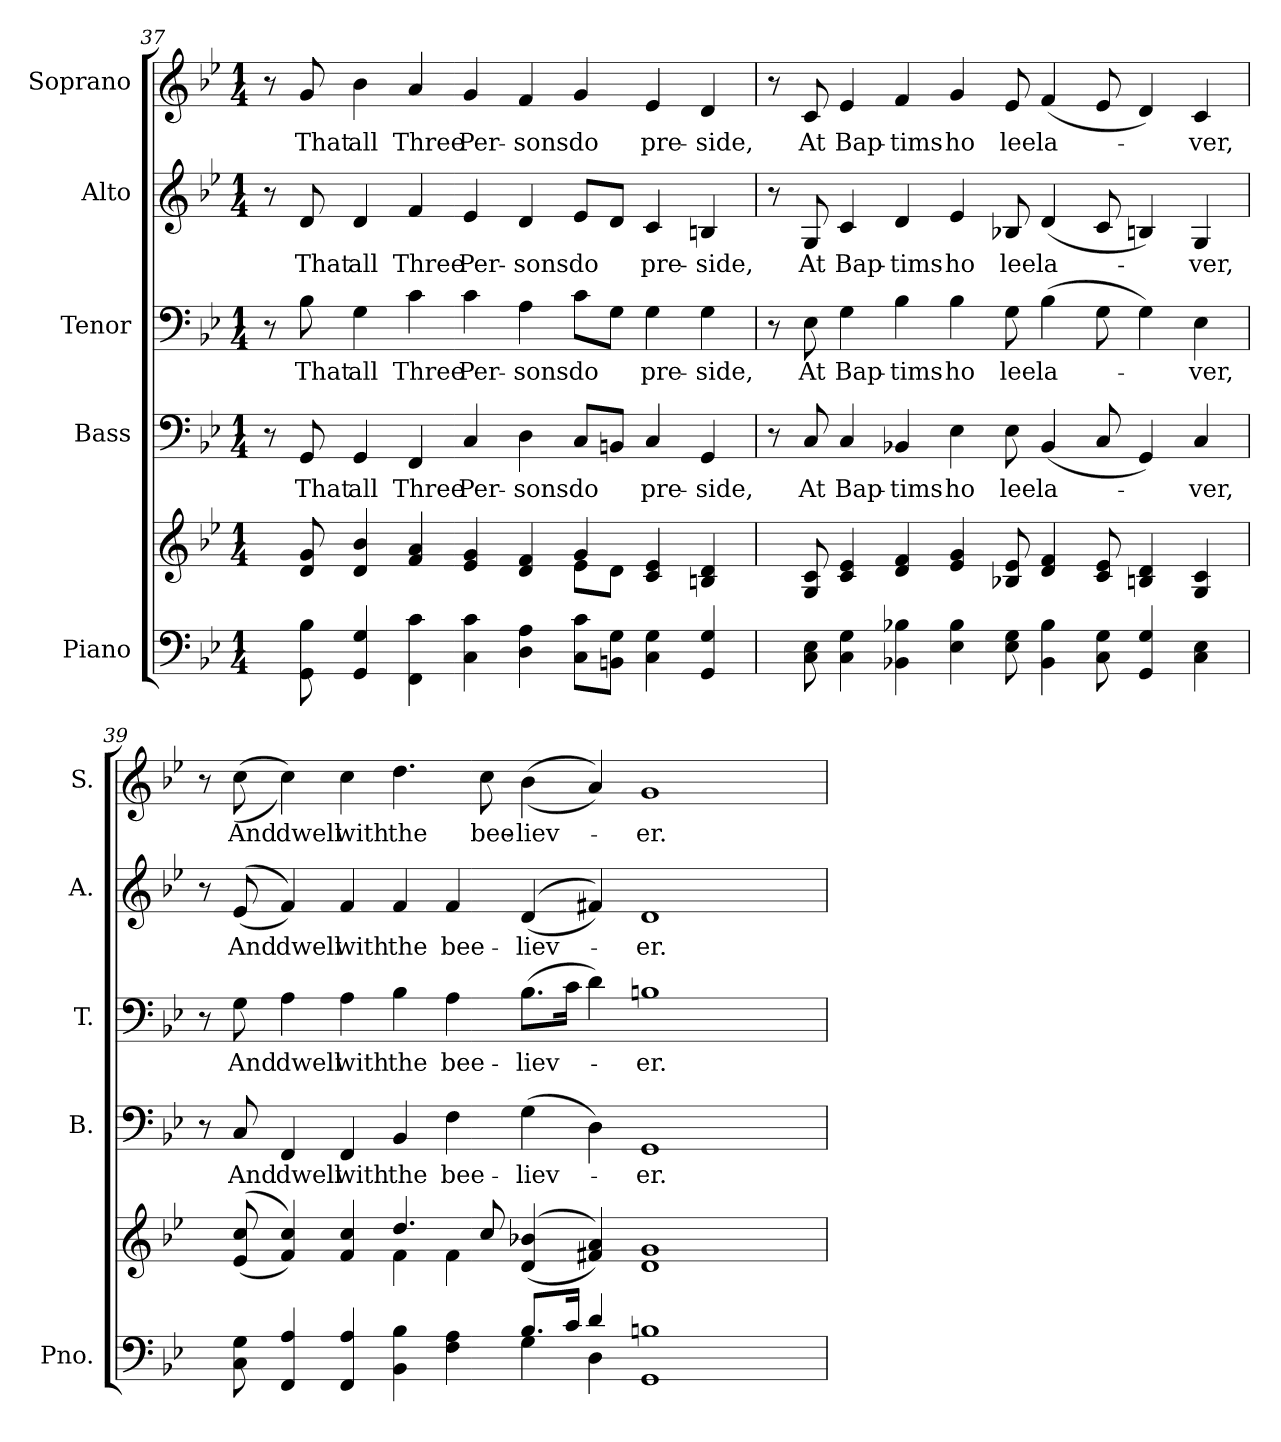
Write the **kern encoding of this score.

**kern	**kern	**kern	**text	**kern	**text	**kern	**text	**kern	**text
*part5	*part5	*part4	*part4	*part3	*part3	*part2	*part2	*part1	*part1
*staff6	*staff5	*staff4	*staff4	*staff3	*staff3	*staff2	*staff2	*staff1	*staff1
*I"Piano	*	*I"Bass	*	*I"Tenor	*	*I"Alto	*	*I"Soprano	*
*I'Pno.	*	*I'B.	*	*I'T.	*	*I'A.	*	*I'S.	*
!!LO:PB:g=z
*clefF4	*clefG2	*clefF4	*	*clefF4	*	*clefG2	*	*clefG2	*
*k[b-e-]	*k[b-e-]	*k[b-e-]	*	*k[b-e-]	*	*k[b-e-]	*	*k[b-e-]	*
*B-:	*B-:	*B-:	*	*B-:	*	*B-:	*	*B-:	*
*M1/4	*M1/4	*M1/4	*	*M1/4	*	*M1/4	*	*M1/4	*
=37	=37	=37	=37	=37	=37	=37	=37	=37	=37
*	*^	*	*	*	*	*	*	*	*
8ryy	8ryy	1ryy	8r	.	8r	.	8r	.	8r	.
!	!	!	!	!LO:LY:b:color=#000000	!	!	!	!	!	!
!	!	!	!	!	!	!LO:LY:b:color=#000000	!	!	!	!
!	!	!	!	!	!	!	!	!LO:LY:b:color=#000000	!	!
!	!	!	!	!	!	!	!	!	!	!LO:LY:b:color=#000000
8GGi\ 8B-i	8di/ 8gi	.	8GGi/	That	8B-i\	That	8di/	That	8gi/	That
!	!	!	!	!LO:LY:b:color=#000000	!	!	!	!	!	!
!	!	!	!	!	!	!LO:LY:b:color=#000000	!	!	!	!
!	!	!	!	!	!	!	!	!LO:LY:b:color=#000000	!	!
!	!	!	!	!	!	!	!	!	!	!LO:LY:b:color=#000000
4GGi/ 4Gi	4di/ 4b-i	.	4GGi/	all	4Gi\	all	4di/	all	4b-i\	all
!	!	!	!	!LO:LY:b:color=#000000	!	!	!	!	!	!
!	!	!	!	!	!	!LO:LY:b:color=#000000	!	!	!	!
!	!	!	!	!	!	!	!	!LO:LY:b:color=#000000	!	!
!	!	!	!	!	!	!	!	!	!	!LO:LY:b:color=#000000
4FFi\ 4ci	4fi/ 4ai	.	4FFi/	Three	4ci\	Three	4fi/	Three	4ai/	Three
!	!	!	!	!LO:LY:b:color=#000000	!	!	!	!	!	!
!	!	!	!	!	!	!LO:LY:b:color=#000000	!	!	!	!
!	!	!	!	!	!	!	!	!LO:LY:b:color=#000000	!	!
!	!	!	!	!	!	!	!	!	!	!LO:LY:b:color=#000000
4Ci\ 4ci	4e-i/ 4gi	.	4Ci/	Per-	4ci\	Per-	4e-i/	Per-	4gi/	Per-
!	!	!	!	!LO:LY:b:color=#000000	!	!	!	!	!	!
!	!	!	!	!	!	!LO:LY:b:color=#000000	!	!	!	!
!	!	!	!	!	!	!	!	!LO:LY:b:color=#000000	!	!
!	!	!	!	!	!	!	!	!	!	!LO:LY:b:color=#000000
4Di\ 4Ai	4di/ 4fi	4ryy	4Di\	-sons	4Ai\	-sons	4di/	-sons	4fi/	-sons
!	!	!	!	!LO:LY:b:color=#000000	!	!	!	!	!	!
!	!	!	!	!	!	!LO:LY:b:color=#000000	!	!	!	!
!	!	!	!	!	!	!	!	!LO:LY:b:color=#000000	!	!
!	!	!	!	!	!	!	!	!	!	!LO:LY:b:color=#000000
8Ci\ 8ciL	4gi/	8e-i\L	8Ci/L	do	8ci\L	do	8e-i/L	do	4gi/	do
8BBni\ 8GiJ	.	8di\J	8BBni/J	.	8Gi\J	.	8di/J	.	.	.
!	!	!	!	!LO:LY:b:color=#000000	!	!	!	!	!	!
!	!	!	!	!	!	!LO:LY:b:color=#000000	!	!	!	!
!	!	!	!	!	!	!	!	!LO:LY:b:color=#000000	!	!
!	!	!	!	!	!	!	!	!	!	!LO:LY:b:color=#000000
4Ci\ 4Gi	4ci/ 4e-i	2ryy	4Ci/	pre-	4Gi\	pre-	4ci/	pre-	4e-i/	pre-
!	!	!	!	!LO:LY:b:color=#000000	!	!	!	!	!	!
!	!	!	!	!	!	!LO:LY:b:color=#000000	!	!	!	!
!	!	!	!	!	!	!	!	!LO:LY:b:color=#000000	!	!
!	!	!	!	!	!	!	!	!	!	!LO:LY:b:color=#000000
4GGi/ 4Gi	4Bni/ 4di	.	4GGi/	-side,	4Gi\	-side,	4Bni/	-side,	4di/	-side,
*	*v	*v	*	*	*	*	*	*	*	*
!!LO:PB:g=z
=38	=38	=38	=38	=38	=38	=38	=38	=38	=38
8ryy	8ryy	8r	.	8r	.	8r	.	8r	.
!	!	!	!LO:LY:b:color=#000000	!	!	!	!	!	!
!	!	!	!	!	!LO:LY:b:color=#000000	!	!	!	!
!	!	!	!	!	!	!	!LO:LY:b:color=#000000	!	!
!	!	!	!	!	!	!	!	!	!LO:LY:b:color=#000000
8Ci\ 8E-i	8Gi/ 8ci	8Ci/	At	8E-i\	At	8Gi/	At	8ci/	At
!	!	!	!LO:LY:b:color=#000000	!	!	!	!	!	!
!	!	!	!	!	!LO:LY:b:color=#000000	!	!	!	!
!	!	!	!	!	!	!	!LO:LY:b:color=#000000	!	!
!	!	!	!	!	!	!	!	!	!LO:LY:b:color=#000000
4Ci\ 4Gi	4ci/ 4e-i	4Ci/	Bap-	4Gi\	Bap-	4ci/	Bap-	4e-i/	Bap-
!	!	!	!LO:LY:b:color=#000000	!	!	!	!	!	!
!	!	!	!	!	!LO:LY:b:color=#000000	!	!	!	!
!	!	!	!	!	!	!	!LO:LY:b:color=#000000	!	!
!	!	!	!	!	!	!	!	!	!LO:LY:b:color=#000000
4BB-Xi\ 4B-Xi	4di/ 4fi	4BB-Xi/	-tims	4B-i\	-tims	4di/	-tims	4fi/	-tims
!	!	!	!LO:LY:b:color=#000000	!	!	!	!	!	!
!	!	!	!	!	!LO:LY:b:color=#000000	!	!	!	!
!	!	!	!	!	!	!	!LO:LY:b:color=#000000	!	!
!	!	!	!	!	!	!	!	!	!LO:LY:b:color=#000000
4E-i\ 4B-i	4e-i/ 4gi	4E-i\	ho	4B-i\	ho	4e-i/	ho	4gi/	ho
!	!	!	!LO:LY:b:color=#000000	!	!	!	!	!	!
!	!	!	!	!	!LO:LY:b:color=#000000	!	!	!	!
!	!	!	!	!	!	!	!LO:LY:b:color=#000000	!	!
!	!	!	!	!	!	!	!	!	!LO:LY:b:color=#000000
8E-i\ 8Gi	8B-Xi/ 8e-i	8E-i\	lee	8Gi\	lee	8B-Xi/	lee	8e-i/	lee
!	!	!	!LO:LY:b:color=#000000	!	!	!	!	!	!
!	!	!	!	!	!LO:LY:b:color=#000000	!	!	!	!
!	!	!	!	!	!	!	!LO:LY:b:color=#000000	!	!
!	!	!	!	!	!	!	!	!	!LO:LY:b:color=#000000
4BB-i\ 4B-i	4di/ 4fi	(4BB-i/	la-	(4B-i\	la-	(4di/	la-	(4fi/	la-
8Ci\ 8Gi	8ci/ 8e-i	8Ci/	.	8Gi\	.	8ci/	.	8e-i/	.
4GGi/ 4Gi	4Bni/ 4di	4GGi/)	.	4Gi\)	.	4Bni/)	.	4di/)	.
!	!	!	!LO:LY:b:color=#000000	!	!	!	!	!	!
!	!	!	!	!	!LO:LY:b:color=#000000	!	!	!	!
!	!	!	!	!	!	!	!LO:LY:b:color=#000000	!	!
!	!	!	!	!	!	!	!	!	!LO:LY:b:color=#000000
4Ci\ 4E-i	4Gi/ 4ci	4Ci/	-ver,	4E-i\	-ver,	4Gi/	-ver,	4ci/	-ver,
!!LO:PB:g=z
=39	=39	=39	=39	=39	=39	=39	=39	=39	=39
*^	*^	*	*	*	*	*	*	*	*
8ryy	1ryy	8ryy	2ryy	8r	.	8r	.	8r	.	8r	.
!	!	!	!	!	!LO:LY:b:color=#000000	!	!	!	!	!	!
!	!	!	!	!	!	!	!LO:LY:b:color=#000000	!	!	!	!
!	!	!	!	!	!	!	!	!	!LO:LY:b:color=#000000	!	!
!	!	!	!	!	!	!	!	!	!	!	!LO:LY:b:color=#000000
8Ci\ 8Gi	.	((8e-i/ 8cci	.	8Ci/	And	8Gi\	And	((8e-i/	And	((8cci\	And
!	!	!	!	!	!LO:LY:b:color=#000000	!	!	!	!	!	!
!	!	!	!	!	!	!	!LO:LY:b:color=#000000	!	!	!	!
!	!	!	!	!	!	!	!	!	!LO:LY:b:color=#000000	!	!
!	!	!	!	!	!	!	!	!	!	!	!LO:LY:b:color=#000000
4FFi/ 4Ai	.	4fi/ 4cci))	.	4FFi/	dwell	4Ai\	dwell	4fi/))	dwell	4cci\))	dwell
!	!	!	!	!	!LO:LY:b:color=#000000	!	!	!	!	!	!
!	!	!	!	!	!	!	!LO:LY:b:color=#000000	!	!	!	!
!	!	!	!	!	!	!	!	!	!LO:LY:b:color=#000000	!	!
!	!	!	!	!	!	!	!	!	!	!	!LO:LY:b:color=#000000
4FFi/ 4Ai	.	4fi/ 4cci	4ryy	4FFi/	with	4Ai\	with	4fi/	with	4cci\	with
!	!	!	!	!	!LO:LY:b:color=#000000	!	!	!	!	!	!
!	!	!	!	!	!	!	!LO:LY:b:color=#000000	!	!	!	!
!	!	!	!	!	!	!	!	!	!LO:LY:b:color=#000000	!	!
!	!	!	!	!	!	!	!	!	!	!	!LO:LY:b:color=#000000
4BB-i\ 4B-i	.	4.ddi/	4fi\	4BB-i/	the	4B-i\	the	4fi/	the	4.ddi\	the
!	!	!	!	!	!LO:LY:b:color=#000000	!	!	!	!	!	!
!	!	!	!	!	!	!	!LO:LY:b:color=#000000	!	!	!	!
!	!	!	!	!	!	!	!	!	!LO:LY:b:color=#000000	!	!
4Fi\ 4Ai	4ryy	.	4fi\	4Fi\	bee-	4Ai\	bee-	4fi/	bee-	.	.
!	!	!	!	!	!	!	!	!	!	!	!LO:LY:b:color=#000000
.	.	8cci/	.	.	.	.	.	.	.	8cci\	bee-
!	!	!	!	!	!LO:LY:b:color=#000000	!	!	!	!	!	!
!	!	!	!	!	!	!	!LO:LY:b:color=#000000	!	!	!	!
!	!	!	!	!	!	!	!	!	!LO:LY:b:color=#000000	!	!
!	!	!	!	!	!	!	!	!	!	!	!LO:LY:b:color=#000000
8.B-i/L	4Gi\	((4di/ 4b-Xi	4ryy	(4Gi\	-liev-	(8.B-i\L	-liev-	((4di/	-liev-	((4b-i\	-liev-
16ci/Jk	.	.	.	.	.	16ci\Jk	.	.	.	.	.
4di/	4Di\	4f#Xi/ 4ai))	2ryy	4Di\)	.	4di\)	.	4f#Xi/))	.	4ai/))	.
!	!	!	!	!	!LO:LY:b:color=#000000	!	!	!	!	!	!
!	!	!	!	!	!	!	!LO:LY:b:color=#000000	!	!	!	!
!	!	!	!	!	!	!	!	!	!LO:LY:b:color=#000000	!	!
!	!	!	!	!	!	!	!	!	!	!	!LO:LY:b:color=#000000
1GGi 1Bni	4ryy	1di 1gi	.	1GGi	-er.	1Bni	-er.	1di	-er.	1gi	-er.
.	2ryy	.	2ryy	.	.	.	.	.	.	.	.
.	4ryy	.	4ryy	.	.	.	.	.	.	.	.
*v	*v	*	*	*	*	*	*	*	*	*	*
*	*v	*v	*	*	*	*	*	*	*	*
=	=	=	=	=	=	=	=	=	=
*-	*-	*-	*-	*-	*-	*-	*-	*-	*-
